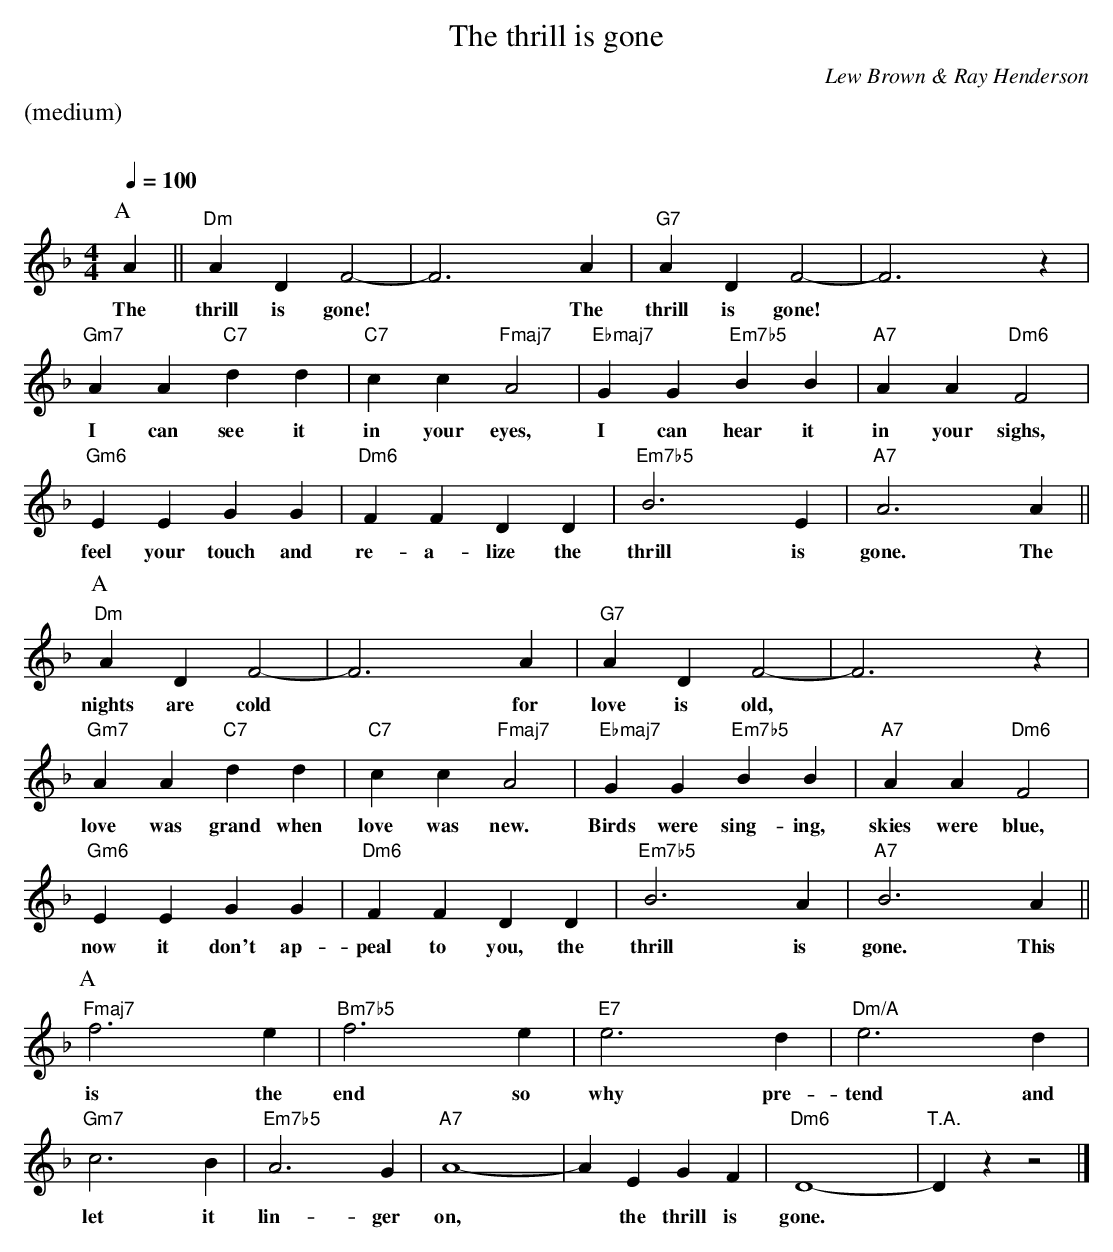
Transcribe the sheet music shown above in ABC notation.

X:1
T: The thrill is gone
M:4/4
L:1/4
C:Lew Brown & Ray Henderson
Q:1/4=100
%%staves (chords melody)
K:Dm
%%text (medium)
%%vskip 20
P: A
V:chords
x || "Dm"x2 x2 | x2 x2 | "G7"x2 x2 | x2 x2 |
"Gm7"x2 "C7"x2 | "C7"x2 "Fmaj7"x2 | "Ebmaj7"x2 "Em7b5"x2 | "A7"x2 "Dm6"x2 |
"Gm6"x2 x2 | "Dm6"x2 x2 | "Em7b5"x2 x2 | "A7"x2 x2 ||
V:melody
A || ADF2- | F3A | ADF2- | F3z |
w:The thrill is gone!* The thrill is gone!*
AAdd | ccA2 | GGBB | AAF2 |
w:I can see it in your eyes, I can hear it in your sighs,
EEGG | FFDD | B3E | A3A ||
w:feel your touch and re-a-lize the thrill is gone. The
P: A
V:chords
"Dm"x2 x2 | x2 x2 | "G7"x2 x2 | x2 x2 |
"Gm7"x2 "C7"x2 | "C7"x2 "Fmaj7"x2 | "Ebmaj7"x2 "Em7b5"x2 | "A7"x2 "Dm6"x2 |
"Gm6"x2 x2 | "Dm6"x2 x2 | "Em7b5"x2 x2 | "A7"x2 x2 ||
V:melody
ADF2- | F3A | ADF2- | F3z |
w:nights are cold* for love is old,*
AAdd | ccA2 | GGBB | AAF2 |
w:love was grand when love was new. Birds were sing-ing, skies were blue,
EEGG | FFDD | B3A | B3A ||
w:now it don't ap-peal to you, the thrill is gone. This
P: A
V:chords
"Fmaj7"x2 x2 | "Bm7b5"x2 x2 | "E7"x2 x2 | "Dm/A"x2 x2 |
"Gm7"x2 x2 | "Em7b5"x2 x2 | "A7"x2 x2 | x2 x2 | "Dm6"x2 x2 | "T.A."x2 x2 |]
V:melody
f3e | f3e | e3d | e3d |
w:is the end so why pre-tend and
c3B | A3G | A4- | AEGF | D4- | Dzz2 |]
w:let it lin-ger on,* the thrill is gone.*
